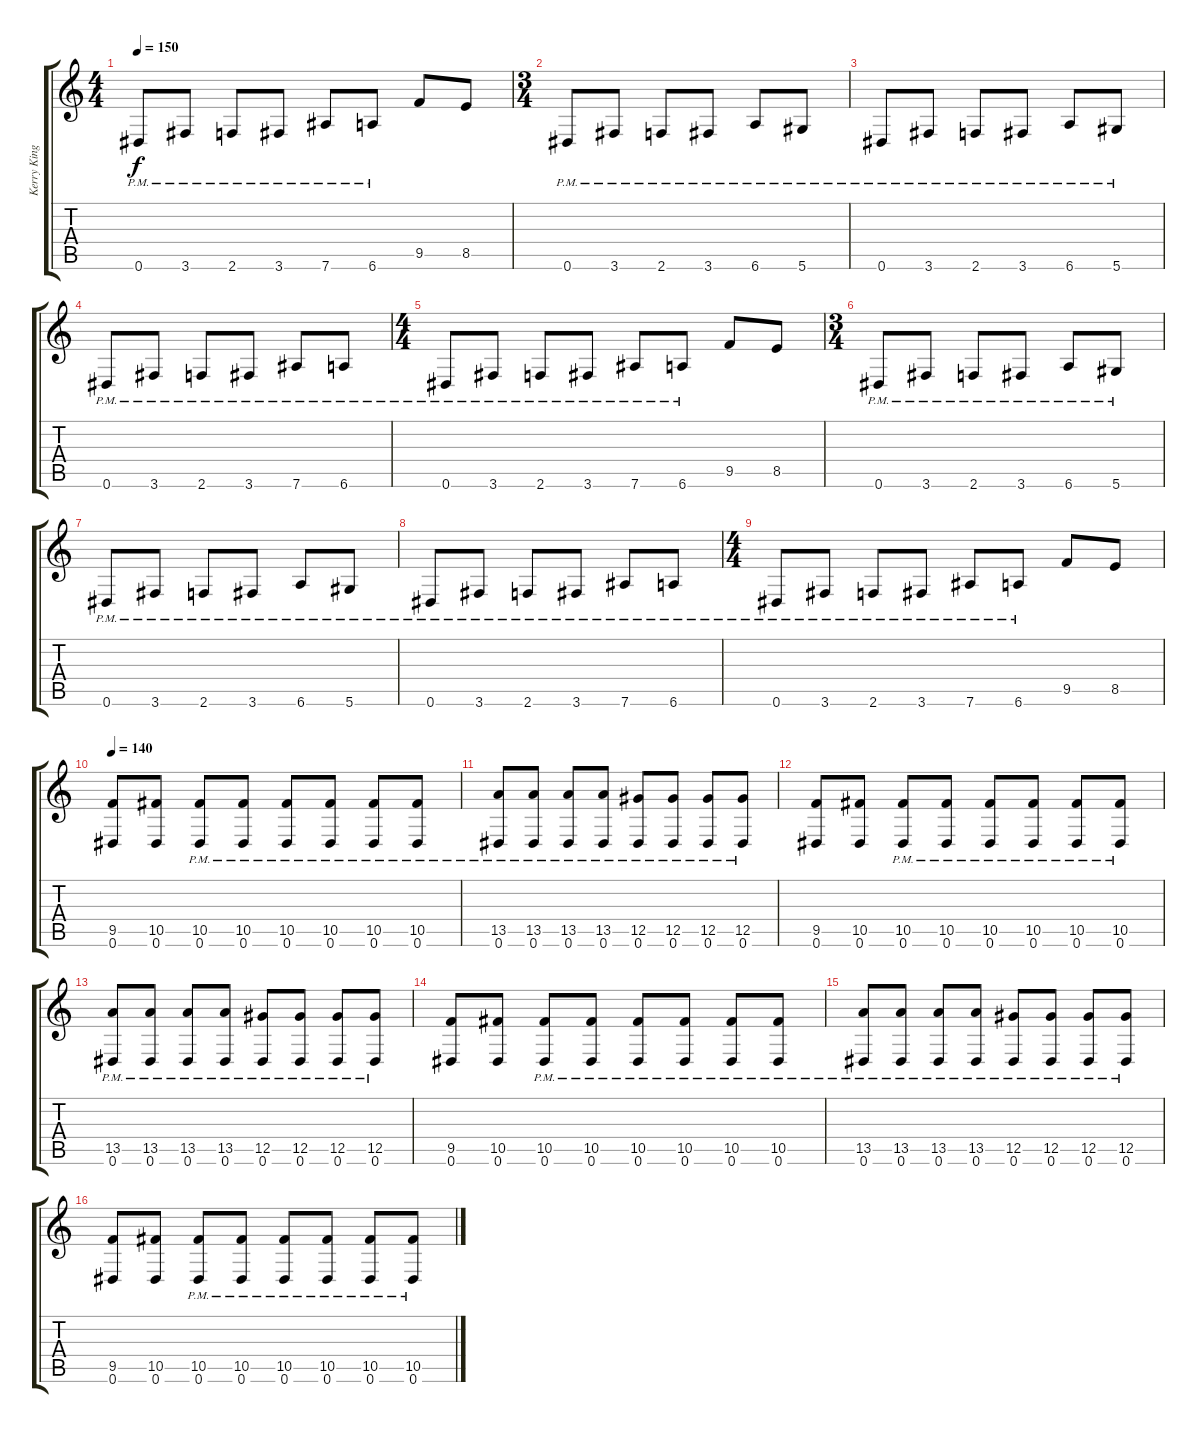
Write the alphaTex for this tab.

\track ("Kerry King" "Kerry King") {instrument distortionguitar}
\staff {score tabs}
\tuning (Eb4 Bb3 Gb3 Db3 Ab2 Eb2) {hide}
\ts (4 4)
\tempo 150
\clef g2
\ks c
0.6{pm}.8{dy f} 3.6{pm}.8 2.6{pm}.8 3.6{pm}.8 7.6{pm}.8 6.6{pm}.8 9.5.8 8.5.8 |
\ts (3 4)
0.6{pm}.8 3.6{pm}.8 2.6{pm}.8 3.6{pm}.8 6.6{pm}.8 5.6{pm}.8 |
0.6{pm}.8 3.6{pm}.8 2.6{pm}.8 3.6{pm}.8 6.6{pm}.8 5.6{pm}.8 |
0.6{pm}.8 3.6{pm}.8 2.6{pm}.8 3.6{pm}.8 7.6{pm}.8 6.6{pm}.8 |
\ts (4 4)
0.6{pm}.8 3.6{pm}.8 2.6{pm}.8 3.6{pm}.8 7.6{pm}.8 6.6{pm}.8 9.5.8 8.5.8 |
\ts (3 4)
0.6{pm}.8 3.6{pm}.8 2.6{pm}.8 3.6{pm}.8 6.6{pm}.8 5.6{pm}.8 |
0.6{pm}.8 3.6{pm}.8 2.6{pm}.8 3.6{pm}.8 6.6{pm}.8 5.6{pm}.8 |
0.6{pm}.8 3.6{pm}.8 2.6{pm}.8 3.6{pm}.8 7.6{pm}.8 6.6{pm}.8 |
\ts (4 4)
0.6{pm}.8 3.6{pm}.8 2.6{pm}.8 3.6{pm}.8 7.6{pm}.8 6.6{pm}.8 9.5.8 8.5.8 |
\tempo 140
(9.5 0.6).8 (10.5 0.6).8 (10.5{pm} 0.6{pm}).8 (10.5{pm} 0.6{pm}).8 (10.5{pm} 0.6{pm}).8 (10.5{pm} 0.6{pm}).8 (10.5{pm} 0.6{pm}).8 (10.5{pm} 0.6{pm}).8 |
(13.5{pm} 0.6{pm}).8 (13.5{pm} 0.6{pm}).8 (13.5{pm} 0.6{pm}).8 (13.5{pm} 0.6{pm}).8 (12.5{pm} 0.6{pm}).8 (12.5{pm} 0.6{pm}).8 (12.5{pm} 0.6{pm}).8 (12.5{pm} 0.6{pm}).8 |
(9.5 0.6).8 (10.5 0.6).8 (10.5{pm} 0.6{pm}).8 (10.5{pm} 0.6{pm}).8 (10.5{pm} 0.6{pm}).8 (10.5{pm} 0.6{pm}).8 (10.5{pm} 0.6{pm}).8 (10.5{pm} 0.6{pm}).8 |
(13.5{pm} 0.6{pm}).8 (13.5{pm} 0.6{pm}).8 (13.5{pm} 0.6{pm}).8 (13.5{pm} 0.6{pm}).8 (12.5{pm} 0.6{pm}).8 (12.5{pm} 0.6{pm}).8 (12.5{pm} 0.6{pm}).8 (12.5{pm} 0.6{pm}).8 |
(9.5 0.6).8 (10.5 0.6).8 (10.5{pm} 0.6{pm}).8 (10.5{pm} 0.6{pm}).8 (10.5{pm} 0.6{pm}).8 (10.5{pm} 0.6{pm}).8 (10.5{pm} 0.6{pm}).8 (10.5{pm} 0.6{pm}).8 |
(13.5{pm} 0.6{pm}).8 (13.5{pm} 0.6{pm}).8 (13.5{pm} 0.6{pm}).8 (13.5{pm} 0.6{pm}).8 (12.5{pm} 0.6{pm}).8 (12.5{pm} 0.6{pm}).8 (12.5{pm} 0.6{pm}).8 (12.5{pm} 0.6{pm}).8 |
(9.5 0.6).8 (10.5 0.6).8 (10.5{pm} 0.6{pm}).8 (10.5{pm} 0.6{pm}).8 (10.5{pm} 0.6{pm}).8 (10.5{pm} 0.6{pm}).8 (10.5{pm} 0.6{pm}).8 (10.5{pm} 0.6{pm}).8
